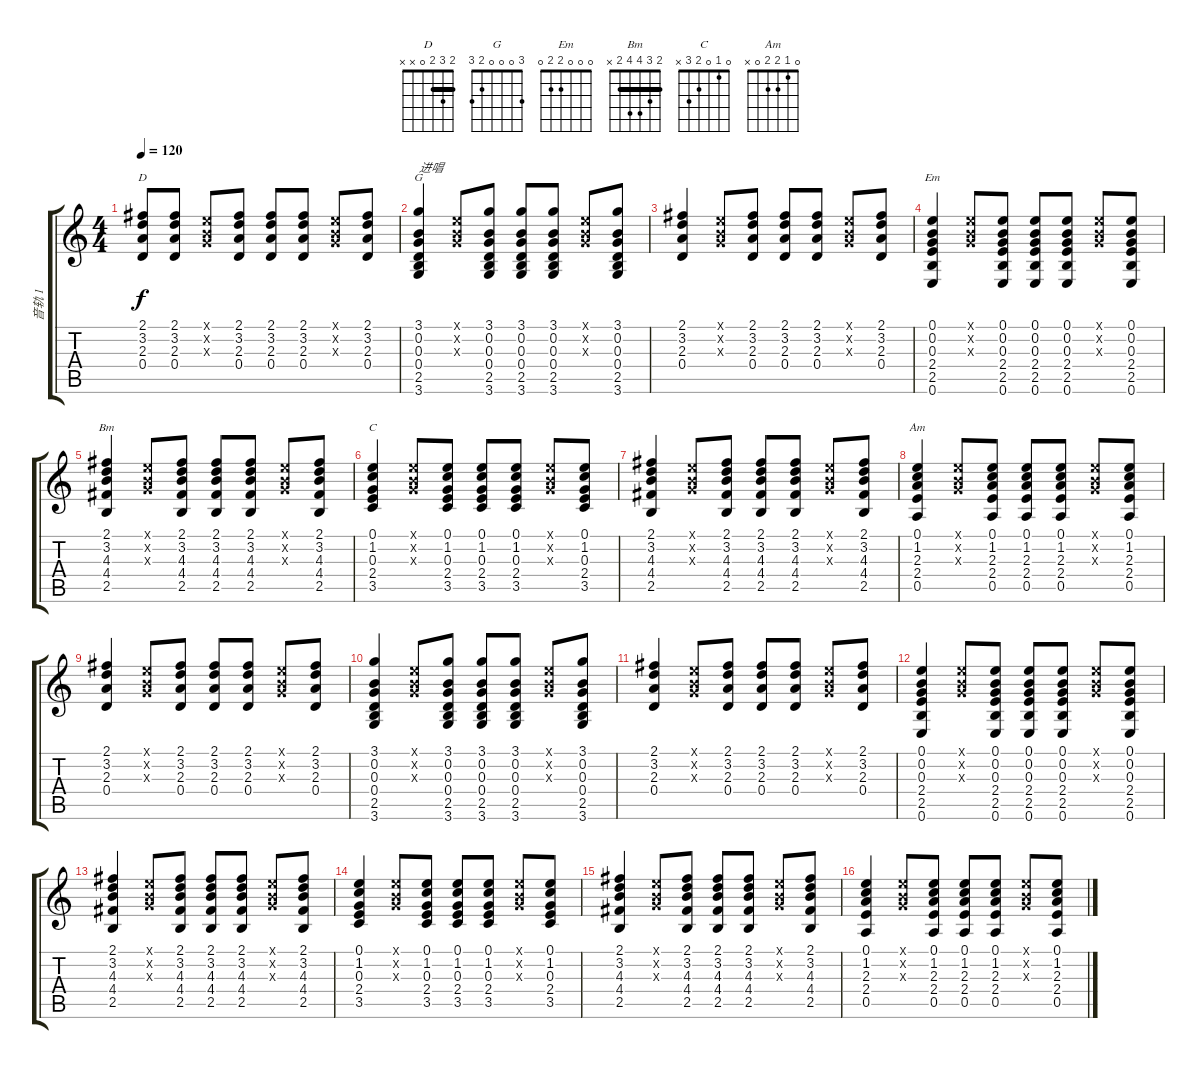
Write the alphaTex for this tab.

\track ("音轨 1" "音轨 1") {instrument acousticguitarsteel}
\staff {score tabs}
\tuning (E4 B3 G3 D3 A2 E2) {hide}
\chord ("D" 2 3 2 0 x x) {barre 2}
\chord ("G" 3 0 0 0 2 3)
\chord ("Em" 0 0 0 2 2 0)
\chord ("Bm" 2 3 4 4 2 x) {barre 2}
\chord ("C" 0 1 0 2 3 x)
\chord ("Am" 0 1 2 2 0 x)
\ts (4 4)
\tempo 120
\clef g2
\ks c
(2.1 3.2 2.3 0.4).8{ch "D" dy f} (2.1 3.2 2.3 0.4).8 (0.1{x} 0.2{x} 0.3{x}).8 (2.1 3.2 2.3 0.4).8 (2.1 3.2 2.3 0.4).8 (2.1 3.2 2.3 0.4).8 (0.1{x} 0.2{x} 0.3{x}).8 (2.1 3.2 2.3 0.4).8 |
(3.1 0.2 0.3 0.4 2.5 3.6).4{ch "G" txt "进唱"} (0.1{x} 0.2{x} 0.3{x}).8 (3.1 0.2 0.3 0.4 2.5 3.6).8 (3.1 0.2 0.3 0.4 2.5 3.6).8 (3.1 0.2 0.3 0.4 2.5 3.6).8 (0.1{x} 0.2{x} 0.3{x}).8 (3.1 0.2 0.3 0.4 2.5 3.6).8 |
(2.1 3.2 2.3 0.4).4 (0.1{x} 0.2{x} 0.3{x}).8 (2.1 3.2 2.3 0.4).8 (2.1 3.2 2.3 0.4).8 (2.1 3.2 2.3 0.4).8 (0.1{x} 0.2{x} 0.3{x}).8 (2.1 3.2 2.3 0.4).8 |
(0.1 0.2 0.3 2.4 2.5 0.6).4{ch "Em"} (0.1{x} 0.2{x} 0.3{x}).8 (0.1 0.2 0.3 2.4 2.5 0.6).8 (0.1 0.2 0.3 2.4 2.5 0.6).8 (0.1 0.2 0.3 2.4 2.5 0.6).8 (0.1{x} 0.2{x} 0.3{x}).8 (0.1 0.2 0.3 2.4 2.5 0.6).8 |
(2.1 3.2 4.3 4.4 2.5).4{ch "Bm"} (0.1{x} 0.2{x} 0.3{x}).8 (2.1 3.2 4.3 4.4 2.5).8 (2.1 3.2 4.3 4.4 2.5).8 (2.1 3.2 4.3 4.4 2.5).8 (0.1{x} 0.2{x} 0.3{x}).8 (2.1 3.2 4.3 4.4 2.5).8 |
(0.1 1.2 0.3 2.4 3.5).4{ch "C"} (0.1{x} 0.2{x} 0.3{x}).8 (0.1 1.2 0.3 2.4 3.5).8 (0.1 1.2 0.3 2.4 3.5).8 (0.1 1.2 0.3 2.4 3.5).8 (0.1{x} 0.2{x} 0.3{x}).8 (0.1 1.2 0.3 2.4 3.5).8 |
(2.1 3.2 4.3 4.4 2.5).4 (0.1{x} 0.2{x} 0.3{x}).8 (2.1 3.2 4.3 4.4 2.5).8 (2.1 3.2 4.3 4.4 2.5).8 (2.1 3.2 4.3 4.4 2.5).8 (0.1{x} 0.2{x} 0.3{x}).8 (2.1 3.2 4.3 4.4 2.5).8 |
(0.1 1.2 2.3 2.4 0.5).4{ch "Am"} (0.1{x} 0.2{x} 0.3{x}).8 (0.1 1.2 2.3 2.4 0.5).8 (0.1 1.2 2.3 2.4 0.5).8 (0.1 1.2 2.3 2.4 0.5).8 (0.1{x} 0.2{x} 0.3{x}).8 (0.1 1.2 2.3 2.4 0.5).8 |
(2.1 3.2 2.3 0.4).4 (0.1{x} 0.2{x} 0.3{x}).8 (2.1 3.2 2.3 0.4).8 (2.1 3.2 2.3 0.4).8 (2.1 3.2 2.3 0.4).8 (0.1{x} 0.2{x} 0.3{x}).8 (2.1 3.2 2.3 0.4).8 |
(3.1 0.2 0.3 0.4 2.5 3.6).4 (0.1{x} 0.2{x} 0.3{x}).8 (3.1 0.2 0.3 0.4 2.5 3.6).8 (3.1 0.2 0.3 0.4 2.5 3.6).8 (3.1 0.2 0.3 0.4 2.5 3.6).8 (0.1{x} 0.2{x} 0.3{x}).8 (3.1 0.2 0.3 0.4 2.5 3.6).8 |
(2.1 3.2 2.3 0.4).4 (0.1{x} 0.2{x} 0.3{x}).8 (2.1 3.2 2.3 0.4).8 (2.1 3.2 2.3 0.4).8 (2.1 3.2 2.3 0.4).8 (0.1{x} 0.2{x} 0.3{x}).8 (2.1 3.2 2.3 0.4).8 |
(0.1 0.2 0.3 2.4 2.5 0.6).4 (0.1{x} 0.2{x} 0.3{x}).8 (0.1 0.2 0.3 2.4 2.5 0.6).8 (0.1 0.2 0.3 2.4 2.5 0.6).8 (0.1 0.2 0.3 2.4 2.5 0.6).8 (0.1{x} 0.2{x} 0.3{x}).8 (0.1 0.2 0.3 2.4 2.5 0.6).8 |
(2.1 3.2 4.3 4.4 2.5).4 (0.1{x} 0.2{x} 0.3{x}).8 (2.1 3.2 4.3 4.4 2.5).8 (2.1 3.2 4.3 4.4 2.5).8 (2.1 3.2 4.3 4.4 2.5).8 (0.1{x} 0.2{x} 0.3{x}).8 (2.1 3.2 4.3 4.4 2.5).8 |
(0.1 1.2 0.3 2.4 3.5).4 (0.1{x} 0.2{x} 0.3{x}).8 (0.1 1.2 0.3 2.4 3.5).8 (0.1 1.2 0.3 2.4 3.5).8 (0.1 1.2 0.3 2.4 3.5).8 (0.1{x} 0.2{x} 0.3{x}).8 (0.1 1.2 0.3 2.4 3.5).8 |
(2.1 3.2 4.3 4.4 2.5).4 (0.1{x} 0.2{x} 0.3{x}).8 (2.1 3.2 4.3 4.4 2.5).8 (2.1 3.2 4.3 4.4 2.5).8 (2.1 3.2 4.3 4.4 2.5).8 (0.1{x} 0.2{x} 0.3{x}).8 (2.1 3.2 4.3 4.4 2.5).8 |
(0.1 1.2 2.3 2.4 0.5).4 (0.1{x} 0.2{x} 0.3{x}).8 (0.1 1.2 2.3 2.4 0.5).8 (0.1 1.2 2.3 2.4 0.5).8 (0.1 1.2 2.3 2.4 0.5).8 (0.1{x} 0.2{x} 0.3{x}).8 (0.1 1.2 2.3 2.4 0.5).8
